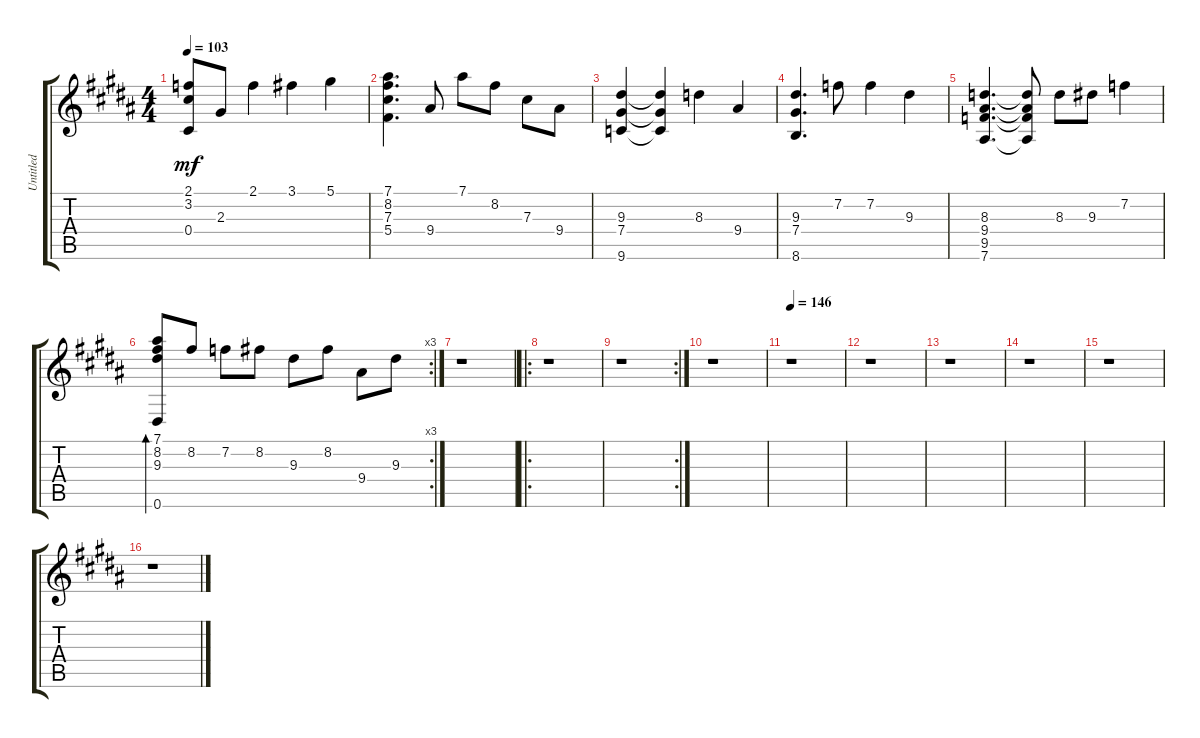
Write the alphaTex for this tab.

\track ("Untitled" "Untitled") {instrument acousticguitarnylon}
\staff {score tabs}
\tuning (Eb4 Bb3 Gb3 Db3 Ab2 Eb2) {hide}
\ts (4 4)
\tempo 103
\clef g2
\ks g#minor
(2.1 3.2 0.4).8{dy mf} 2.3.8 2.1.4 3.1.4 5.1.4 |
(7.1 8.2 7.3 5.4).4{d} 9.4.8 7.1.8 8.2.8 7.3.8 9.4.8 |
(9.3 7.4 9.6).4 (9.3{t} 7.4{t} 9.6{t}).4 8.3.4 9.4.4 |
\ks b
(9.3 7.4 8.6).4{d} 7.2.8 7.2.4 9.3.4 |
\ks g#minor
(8.3 9.4 9.5 7.6).4{d} (8.3{t} 9.4{t} 9.5{t} 7.6{t}).8 8.3.8 9.3.8 7.2.4 |
\rc 3
(7.1 8.2 9.3 0.6).8{bd 30} 8.2.8 7.2.8 8.2.8 9.3.8 8.2.8 9.4.8 9.3.8 |
\ks b
r.1 |
\ro
\ks g#minor
r.1 |
\rc 2
r.1 |
r.1 |
\tempo 146
\ks b
r.1 |
\ks g#minor
r.1 |
\ks b
r.1 |
\ks g#minor
r.1 |
\ks b
r.1 |
\ks g#minor
r.1
